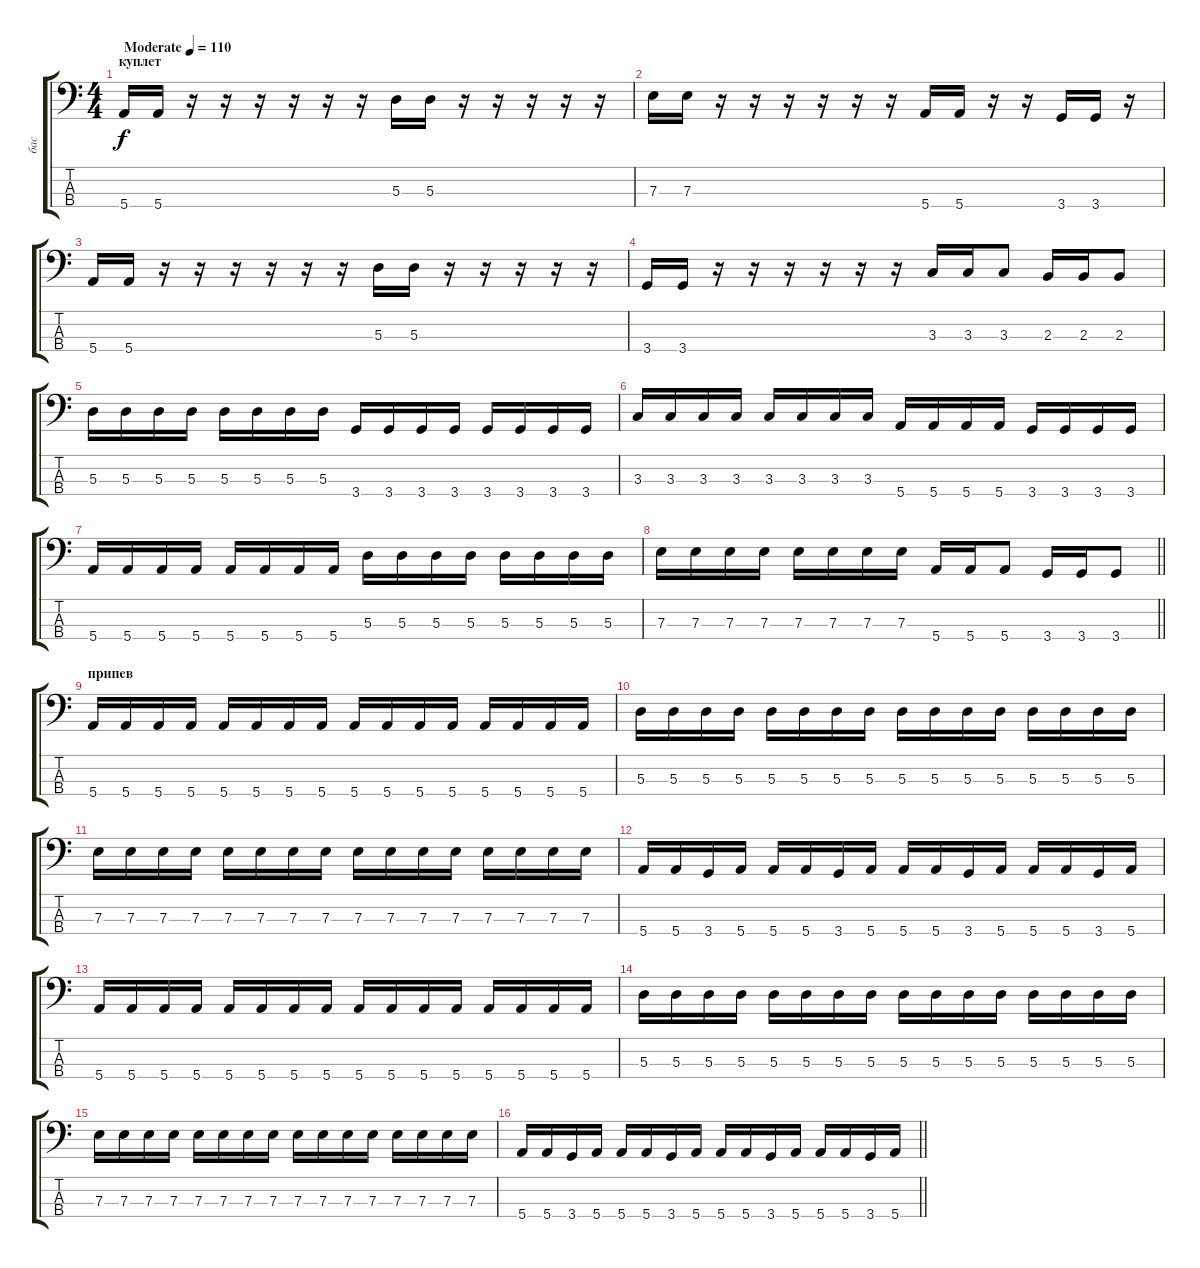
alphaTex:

\track ("бас" "бас") {instrument electricbassfinger}
\staff {score tabs}
\tuning (G2 D2 A1 E1) {hide}
\ts (4 4)
\section ("" "куплет")
\tempo (110 "Moderate")
\clef f4
\ks c
5.4.16{dy f instrument electricbassfinger} 5.4.16 r.16 r.16 r.16 r.16 r.16 r.16 5.3.16 5.3.16 r.16 r.16 r.16 r.16 r.16 |
7.3.16 7.3.16 r.16 r.16 r.16 r.16 r.16 r.16 5.4.16 5.4.16 r.16 r.16 3.4.16 3.4.16 r.16 |
5.4.16 5.4.16 r.16 r.16 r.16 r.16 r.16 r.16 5.3.16 5.3.16 r.16 r.16 r.16 r.16 r.16 |
3.4.16 3.4.16 r.16 r.16 r.16 r.16 r.16 r.16 3.3.16 3.3.16 3.3.8 2.3.16 2.3.16 2.3.8 |
5.3.16 5.3.16 5.3.16 5.3.16 5.3.16 5.3.16 5.3.16 5.3.16 3.4.16 3.4.16 3.4.16 3.4.16 3.4.16 3.4.16 3.4.16 3.4.16 |
3.3.16 3.3.16 3.3.16 3.3.16 3.3.16 3.3.16 3.3.16 3.3.16 5.4.16 5.4.16 5.4.16 5.4.16 3.4.16 3.4.16 3.4.16 3.4.16 |
5.4.16 5.4.16 5.4.16 5.4.16 5.4.16 5.4.16 5.4.16 5.4.16 5.3.16 5.3.16 5.3.16 5.3.16 5.3.16 5.3.16 5.3.16 5.3.16 |
\barLineRight lightlight
7.3.16 7.3.16 7.3.16 7.3.16 7.3.16 7.3.16 7.3.16 7.3.16 5.4.16 5.4.16 5.4.8 3.4.16 3.4.16 3.4.8 |
\section ("" "припев")
5.4.16 5.4.16 5.4.16 5.4.16 5.4.16 5.4.16 5.4.16 5.4.16 5.4.16 5.4.16 5.4.16 5.4.16 5.4.16 5.4.16 5.4.16 5.4.16 |
5.3.16 5.3.16 5.3.16 5.3.16 5.3.16 5.3.16 5.3.16 5.3.16 5.3.16 5.3.16 5.3.16 5.3.16 5.3.16 5.3.16 5.3.16 5.3.16 |
7.3.16 7.3.16 7.3.16 7.3.16 7.3.16 7.3.16 7.3.16 7.3.16 7.3.16 7.3.16 7.3.16 7.3.16 7.3.16 7.3.16 7.3.16 7.3.16 |
5.4.16 5.4.16 3.4.16 5.4.16 5.4.16 5.4.16 3.4.16 5.4.16 5.4.16 5.4.16 3.4.16 5.4.16 5.4.16 5.4.16 3.4.16 5.4.16 |
5.4.16 5.4.16 5.4.16 5.4.16 5.4.16 5.4.16 5.4.16 5.4.16 5.4.16 5.4.16 5.4.16 5.4.16 5.4.16 5.4.16 5.4.16 5.4.16 |
5.3.16 5.3.16 5.3.16 5.3.16 5.3.16 5.3.16 5.3.16 5.3.16 5.3.16 5.3.16 5.3.16 5.3.16 5.3.16 5.3.16 5.3.16 5.3.16 |
7.3.16 7.3.16 7.3.16 7.3.16 7.3.16 7.3.16 7.3.16 7.3.16 7.3.16 7.3.16 7.3.16 7.3.16 7.3.16 7.3.16 7.3.16 7.3.16 |
\barLineRight lightlight
5.4.16 5.4.16 3.4.16 5.4.16 5.4.16 5.4.16 3.4.16 5.4.16 5.4.16 5.4.16 3.4.16 5.4.16 5.4.16 5.4.16 3.4.16 5.4.16
